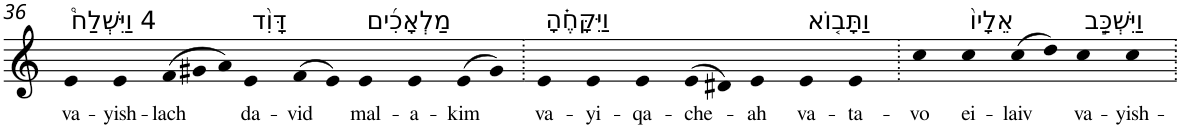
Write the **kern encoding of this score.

**kern	**text
*part1	*part1
*staff1	*staff1
*I"Piano	*
*I'Pno	*
!!LO:PB:g=z
*clefG2	*
*k[]	*
=36	=36
!LO:TX:a:t=4 וַיִּשְׁלַח֩	!
!	!LO:LY:b
4e	va-
!	!LO:LY:b
4e	-yish-
*Xtuplet	*
!	!LO:LY:b
(>12f	-lach
12g#X	.
12a)	.
!LO:TX:a:t=דָּוִ֨ד	!
!	!LO:LY:b
4e	da-
!	!LO:LY:b
(>8f	-vid
8e)	.
!LO:TX:a:t=מַלְאָכִ֜ים	!
!	!LO:LY:b
4e	mal-
!	!LO:LY:b
4e	-a-
!	!LO:LY:b
(>8e	-kim
8g#)	.
=37.	=37.
!LO:TX:a:t=וַיִּקָּחֶ֗הָ	!
!	!LO:LY:b
4e	va-
!	!LO:LY:b
4e	-yi-
!	!LO:LY:b
4e	-qa-
!	!LO:LY:b
(>8e	-che-
8d#X)	.
!	!LO:LY:b
4e	-ah
!LO:TX:a:t=וַתָּב֤וֹא	!
!	!LO:LY:b
4e	va-
!	!LO:LY:b
4e	-ta-
=38.	=38.
!	!LO:LY:b
4cc	-vo
!LO:TX:a:t=אֵלָיו֙	!
!	!LO:LY:b
4cc	ei-
!	!LO:LY:b
(>8cc	-laiv
8dd)	.
!LO:TX:a:t=וַיִּשְׁכַּ֣ב	!
!	!LO:LY:b
4cc	va-
!	!LO:LY:b
4cc	-yish-
=.	=.
*-	*-
